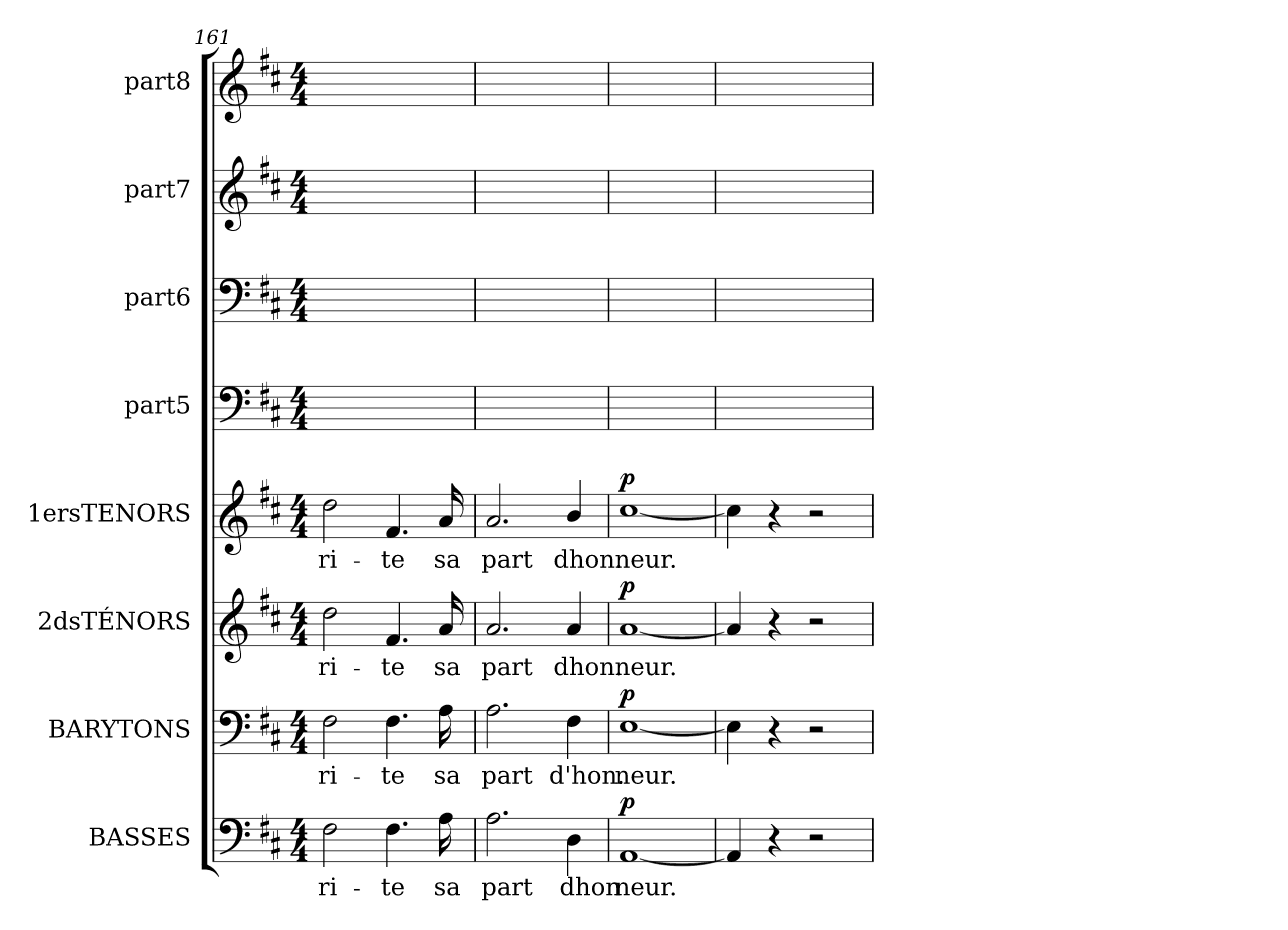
**kern	**text	**dynam	**kern	**text	**dynam	**kern	**text	**dynam	**kern	**text	**dynam	**kern	**kern	**kern	**kern
*part8	*part8	*part8	*part7	*part7	*part7	*part6	*part6	*part6	*part5	*part5	*part5	*part4	*part3	*part2	*part1
*staff8	*staff8	*staff8	*staff7	*staff7	*staff7	*staff6	*staff6	*staff6	*staff5	*staff5	*staff5	*staff4	*staff3	*staff2	*staff1
*I"BASSES	*	*	*I"BARYTONS	*	*	*I"2dsTÉNORS	*	*	*I"1ersTENORS	*	*	*I"part5	*I"part6	*I"part7	*I"part8
*	*	*	*	*	*	*	*	*	*	*	*	*I'part5	*I'part6	*I'part7	*I'part8
*clefF4	*	*	*clefF4	*	*	*clefG2	*	*	*clefG2	*	*	*clefF4	*clefF4	*clefG2	*clefG2
*k[f#c#]	*	*	*k[f#c#]	*	*	*k[f#c#]	*	*	*k[f#c#]	*	*	*k[f#c#]	*k[f#c#]	*k[f#c#]	*k[f#c#]
*M4/4	*	*	*M4/4	*	*	*M4/4	*	*	*M4/4	*	*	*M4/4	*M4/4	*M4/4	*M4/4
=161	=161	=161	=161	=161	=161	=161	=161	=161	=161	=161	=161	=161	=161	=161	=161
2F#i\	ri-	.	2F#i\	ri-	.	2ddi\	ri-	.	2ddi\	ri-	.	1ryy	1ryy	1ryy	1ryy
4.F#i\	te	.	4.F#i\	te	.	4.f#i/	te	.	4.f#i/	te	.	.	.	.	.
16Ai\	sa	.	16Ai\	sa	.	16ai/	sa	.	16ai/	sa	.	.	.	.	.
16ryy	.	.	16ryy	.	.	16ryy	.	.	16ryy	.	.	.	.	.	.
=162	=162	=162	=162	=162	=162	=162	=162	=162	=162	=162	=162	=162	=162	=162	=162
2.Ai\	part	.	2.Ai\	part	.	2.ai/	part	.	2.ai/	part	.	1ryy	1ryy	1ryy	1ryy
4Di\	dhon	.	4F#i\	d'hon.	.	4ai/	dhon.	.	4bi/	dhon.	.	.	.	.	.
=163	=163	=163	=163	=163	=163	=163	=163	=163	=163	=163	=163	=163	=163	=163	=163
!	!	!LO:DY:a	!	!	!LO:DY:a	!	!	!LO:DY:a	!	!	!LO:DY:a	!	!	!	!
[1AAi/	neur.	p	[1Ei/	neur.	p	[1ai/	neur.	p	[1cc#i/	neur.	p	1ryy	1ryy	1ryy	1ryy
=164	=164	=164	=164	=164	=164	=164	=164	=164	=164	=164	=164	=164	=164	=164	=164
4AAi/]	.	.	4Ei\]	.	.	4ai/]	.	.	4cc#i\]	.	.	1ryy	1ryy	1ryy	1ryy
4r	.	.	4r	.	.	4r	.	.	4r	.	.	.	.	.	.
2r	.	.	2r	.	.	2r	.	.	2r	.	.	.	.	.	.
=	=	=	=	=	=	=	=	=	=	=	=	=	=	=	=
*-	*-	*-	*-	*-	*-	*-	*-	*-	*-	*-	*-	*-	*-	*-	*-
